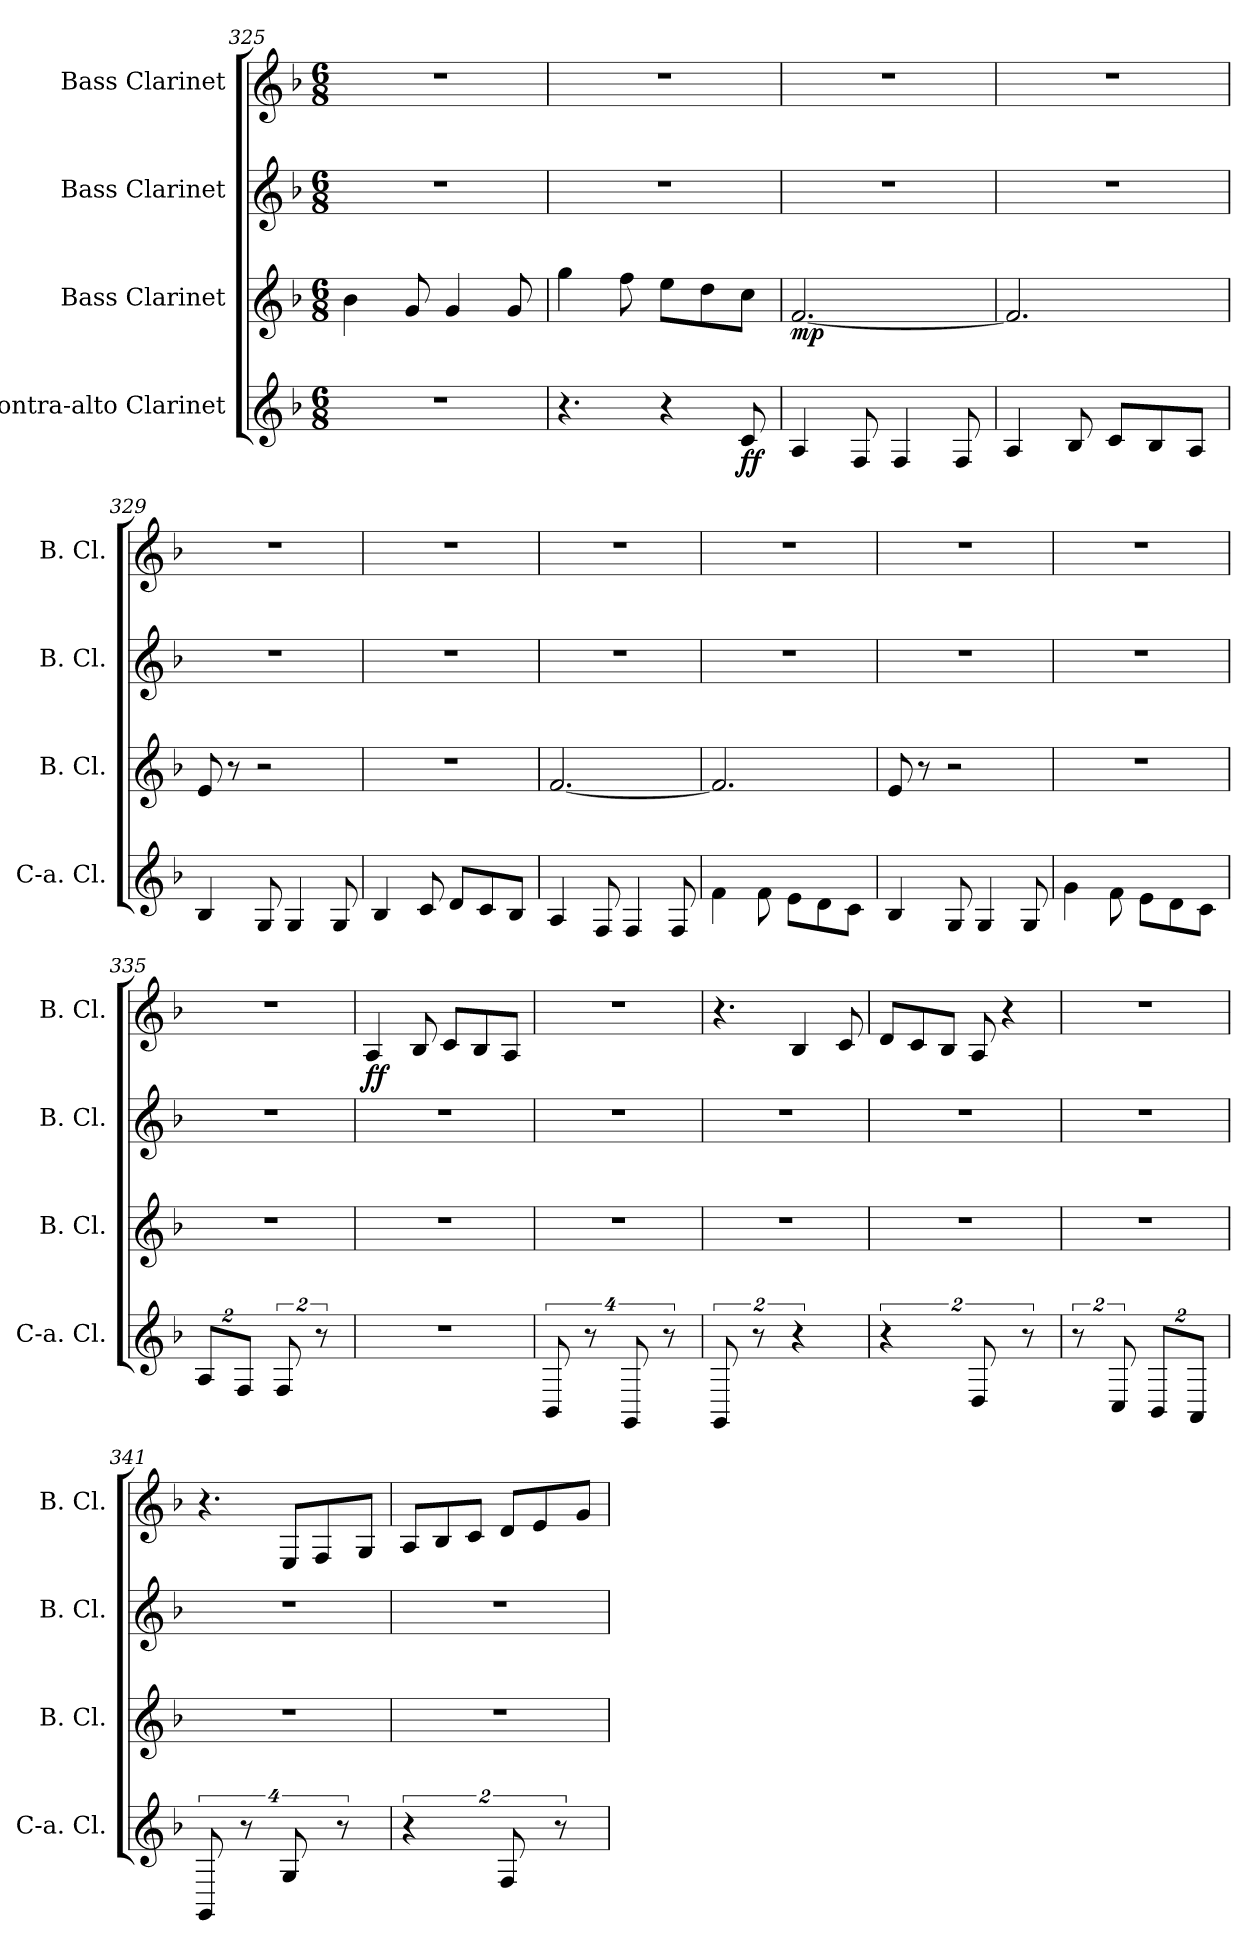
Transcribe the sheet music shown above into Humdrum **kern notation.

**kern	**dynam	**kern	**dynam	**kern	**kern	**dynam
*part4	*part4	*part3	*part3	*part2	*part1	*part1
*staff4	*staff4	*staff3	*staff3	*staff2	*staff1	*staff1
*I"Contra-alto Clarinet	*	*I"Bass Clarinet	*	*I"Bass Clarinet	*I"Bass Clarinet	*
*I'C-a. Cl.	*	*I'B. Cl.	*	*I'B. Cl.	*I'B. Cl.	*
*clefG2	*	*clefG2	*	*clefG2	*clefG2	*
*ITrd12c21	*	*ITrd8c14	*	*ITrd8c14	*ITrd8c14	*
*k[b-]	*	*k[b-]	*	*k[b-]	*k[b-]	*
*M6/8	*	*M6/8	*	*M6/8	*M6/8	*
=325	=325	=325	=325	=325	=325	=325
2.r	.	4B-\	.	2.r	2.r	.
.	.	8G/	.	.	.	.
.	.	4G/	.	.	.	.
.	.	8G/	.	.	.	.
=326	=326	=326	=326	=326	=326	=326
4.r	.	4g\	.	2.r	2.r	.
.	.	8f\	.	.	.	.
4r	.	8e\L	.	.	.	.
.	.	8d\	.	.	.	.
!	!LO:DY:b	!	!	!	!	!
8C/	ff	8c\J	.	.	.	.
=327	=327	=327	=327	=327	=327	=327
!	!	!	!LO:DY:b	!	!	!
4AA/	.	[2.F/	mp	2.r	2.r	.
8FF/	.	.	.	.	.	.
4FF/	.	.	.	.	.	.
8FF/	.	.	.	.	.	.
!!LO:LB:g=z
=328	=328	=328	=328	=328	=328	=328
4AA/	.	2.F/]	.	2.r	2.r	.
8BB-/	.	.	.	.	.	.
8C/L	.	.	.	.	.	.
8BB-/	.	.	.	.	.	.
8AA/J	.	.	.	.	.	.
=329	=329	=329	=329	=329	=329	=329
4BB-/	.	8E/	.	2.r	2.r	.
.	.	8r	.	.	.	.
8GG/	.	2r	.	.	.	.
4GG/	.	.	.	.	.	.
8GG/	.	.	.	.	.	.
=330	=330	=330	=330	=330	=330	=330
4BB-/	.	2.r	.	2.r	2.r	.
8C/	.	.	.	.	.	.
8D/L	.	.	.	.	.	.
8C/	.	.	.	.	.	.
8BB-/J	.	.	.	.	.	.
=331	=331	=331	=331	=331	=331	=331
4AA/	.	[2.F/	.	2.r	2.r	.
8FF/	.	.	.	.	.	.
4FF/	.	.	.	.	.	.
8FF/	.	.	.	.	.	.
=332	=332	=332	=332	=332	=332	=332
4F\	.	2.F/]	.	2.r	2.r	.
8F\	.	.	.	.	.	.
8E\L	.	.	.	.	.	.
8D\	.	.	.	.	.	.
8C\J	.	.	.	.	.	.
=333	=333	=333	=333	=333	=333	=333
4BB-/	.	8E/	.	2.r	2.r	.
.	.	8r	.	.	.	.
8GG/	.	2r	.	.	.	.
4GG/	.	.	.	.	.	.
8GG/	.	.	.	.	.	.
!!LO:LB:g=z
=334	=334	=334	=334	=334	=334	=334
4G\	.	2.r	.	2.r	2.r	.
8F\	.	.	.	.	.	.
8E\L	.	.	.	.	.	.
8D\	.	.	.	.	.	.
8C\J	.	.	.	.	.	.
=335	=335	=335	=335	=335	=335	=335
16%3AA/L	.	2.r	.	2.r	2.r	.
16%3FF/J	.	.	.	.	.	.
16%3FF/	.	.	.	.	.	.
16%3r	.	.	.	.	.	.
=336	=336	=336	=336	=336	=336	=336
!	!	!	!	!	!	!LO:DY:b
2.r	.	2.r	.	2.r	4AA/	ff
.	.	.	.	.	8BB-/	.
.	.	.	.	.	8C/L	.
.	.	.	.	.	8BB-/	.
.	.	.	.	.	8AA/J	.
=337	=337	=337	=337	=337	=337	=337
16%3BBB-/	.	2.r	.	2.r	2.r	.
16%3r	.	.	.	.	.	.
16%3GGG/	.	.	.	.	.	.
16%3r	.	.	.	.	.	.
=338	=338	=338	=338	=338	=338	=338
16%3GGG/	.	2.r	.	2.r	4.r	.
16%3r	.	.	.	.	.	.
8%3r	.	.	.	.	4BB-/	.
.	.	.	.	.	8C/	.
=339	=339	=339	=339	=339	=339	=339
8%3r	.	2.r	.	2.r	8D/L	.
.	.	.	.	.	8C/	.
.	.	.	.	.	8BB-/J	.
16%3DD/	.	.	.	.	8AA/	.
.	.	.	.	.	4r	.
16%3r	.	.	.	.	.	.
!!LO:PB:g=z
=340	=340	=340	=340	=340	=340	=340
16%3r	.	2.r	.	2.r	2.r	.
16%3CC/	.	.	.	.	.	.
16%3BBB-/L	.	.	.	.	.	.
16%3AAA/J	.	.	.	.	.	.
=341	=341	=341	=341	=341	=341	=341
16%3GGG/	.	2.r	.	2.r	4.r	.
16%3r	.	.	.	.	.	.
16%3GG/	.	.	.	.	8EE/L	.
.	.	.	.	.	8FF/	.
16%3r	.	.	.	.	.	.
.	.	.	.	.	8GG/J	.
=342	=342	=342	=342	=342	=342	=342
8%3r	.	2.r	.	2.r	8AA/L	.
.	.	.	.	.	8BB-/	.
.	.	.	.	.	8C/J	.
16%3FF/	.	.	.	.	8D/L	.
.	.	.	.	.	8E/	.
16%3r	.	.	.	.	.	.
.	.	.	.	.	8G/J	.
=	=	=	=	=	=	=
*-	*-	*-	*-	*-	*-	*-
